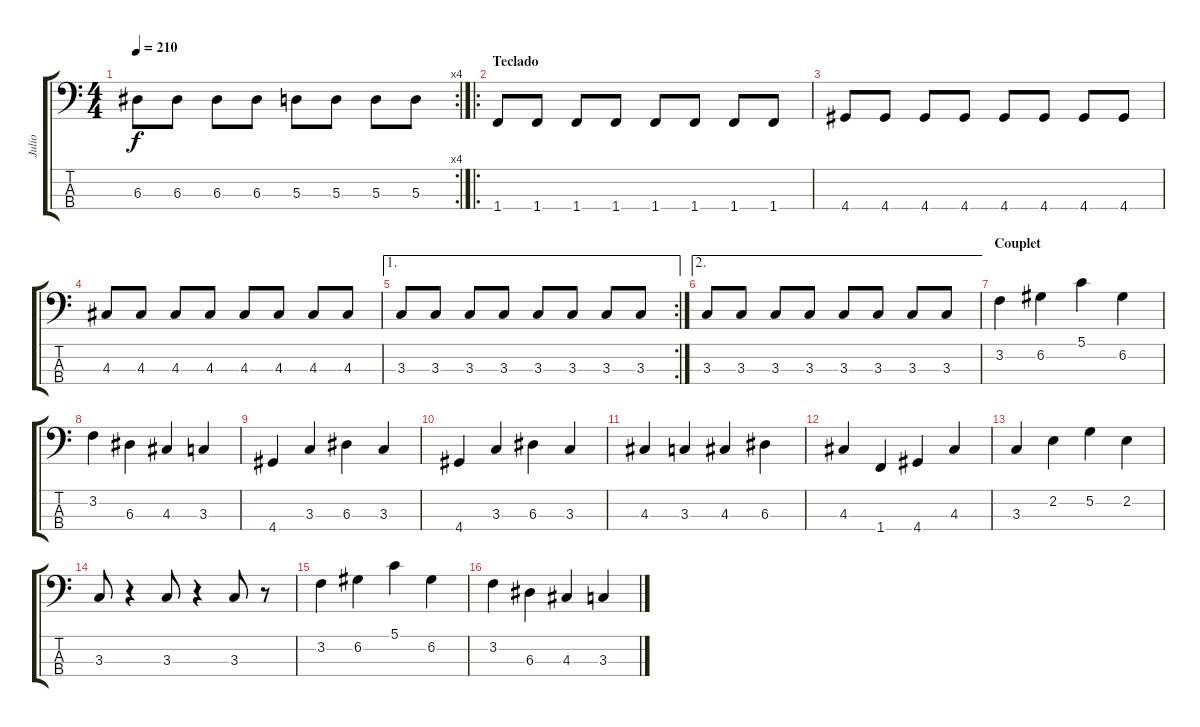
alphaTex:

\track ("Julio" "Julio") {instrument electricbassfinger}
\staff {score tabs}
\tuning (G2 D2 A1 E1) {hide}
\rc 4
\ts (4 4)
\tempo 210
\clef f4
\ks c
6.3.8{dy f} 6.3.8 6.3.8 6.3.8 5.3.8 5.3.8 5.3.8 5.3.8 |
\ro
\section ("" "Teclado")
1.4.8 1.4.8 1.4.8 1.4.8 1.4.8 1.4.8 1.4.8 1.4.8 |
4.4.8 4.4.8 4.4.8 4.4.8 4.4.8 4.4.8 4.4.8 4.4.8 |
4.3.8 4.3.8 4.3.8 4.3.8 4.3.8 4.3.8 4.3.8 4.3.8 |
\ae 1
\rc 2
3.3.8 3.3.8 3.3.8 3.3.8 3.3.8 3.3.8 3.3.8 3.3.8 |
\ae 2
3.3.8 3.3.8 3.3.8 3.3.8 3.3.8 3.3.8 3.3.8 3.3.8 |
\section ("" "Couplet")
3.2.4 6.2.4 5.1.4 6.2.4 |
3.2.4 6.3.4 4.3.4 3.3.4 |
4.4.4 3.3.4 6.3.4 3.3.4 |
4.4.4 3.3.4 6.3.4 3.3.4 |
4.3.4 3.3.4 4.3.4 6.3.4 |
4.3.4 1.4.4 4.4.4 4.3.4 |
3.3.4 2.2.4 5.2.4 2.2.4 |
3.3.8 r.4 3.3.8 r.4 3.3.8 r.8 |
3.2.4 6.2.4 5.1.4 6.2.4 |
3.2.4 6.3.4 4.3.4 3.3.4
